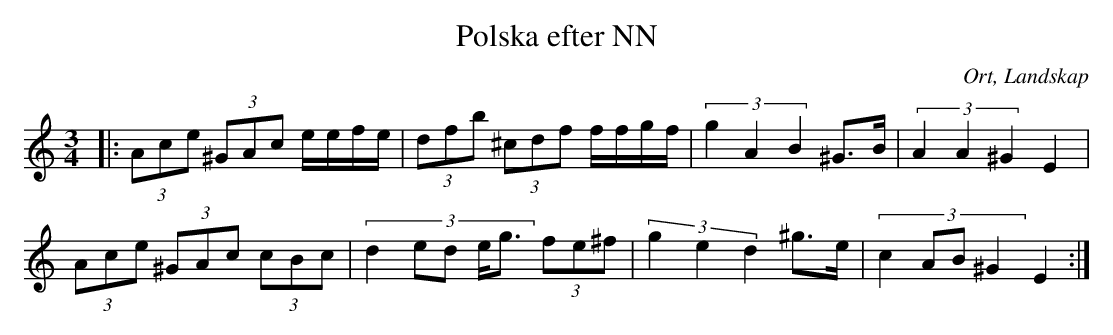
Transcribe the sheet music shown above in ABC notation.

X:1
T:Polska efter NN
O:Ort, Landskap
M:3/4
L:1/8
K:C
|: (3 Ace (3^GAc e/e/f/e/| (3 dfb (3^cdf f/f/g/f/|(3:2:3 g2 A2 B2 ^G>B|(3:2:3 A2 A2 ^G2 E2|
(3 Ace (3^GAc (3cBc| (3:2:5 d2 ed e<g (3fe^f|(3:2:3 g2 e2 d2 ^g>e|(3:2:4 c2 AB ^G2 E2:|
